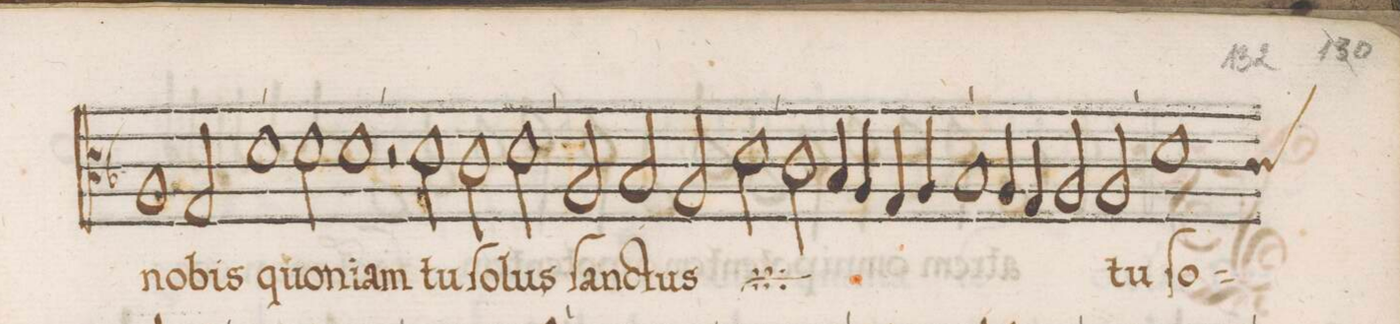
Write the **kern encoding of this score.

**kern	**text
*I"TENOR	*
*clefC3	*
*k[b-]	*
*met(C)	*
*M2/1	*
1A/	no-
2G/	-bis
1d\	quo-
=96-	=96-
2d\	-ni-
1d\	-am
=97-	=97-
2r	.
2d\	tu
2c\	ſo-
2d\	-lus
=98-	=98-
2A/	ſanc-
2B-/	-tus
2A/	.
*	*ij
2d\	tu
=99-	=99-
2c\	ſo-
4B-/	.
4A/	.
4G/	-lus
4A/	.
1B-/	ſanc-
=100-	=100-
4A/	.
4G/	.
2A/	-tus
*	*Xij
2A/	tu
=101-	=101-
*custos:c	*
1d\	ſo-
*-	*-
